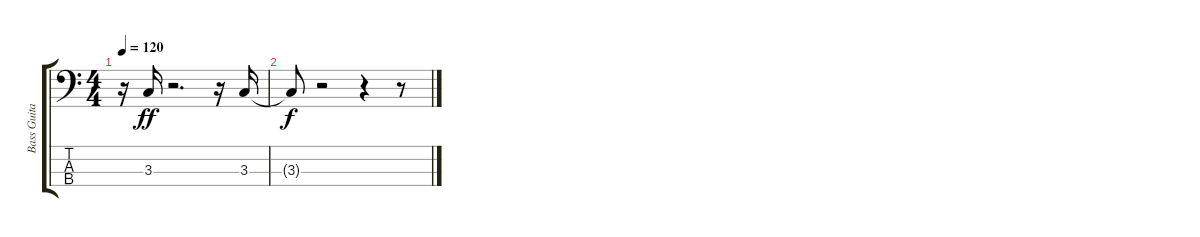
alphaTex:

\track ("Bass Guitar" "Bass Guita") {instrument slapbass1}
\staff {score tabs}
\tuning (G2 D2 A1 E1) {hide}
\ts (4 4)
\tempo 120
\clef f4
\ks c
r.16{dy ff} 3.3.16 r.2{d} r.16 3.3.16 |
3.3{t}.8{dy f} r.2 r.4 r.8
